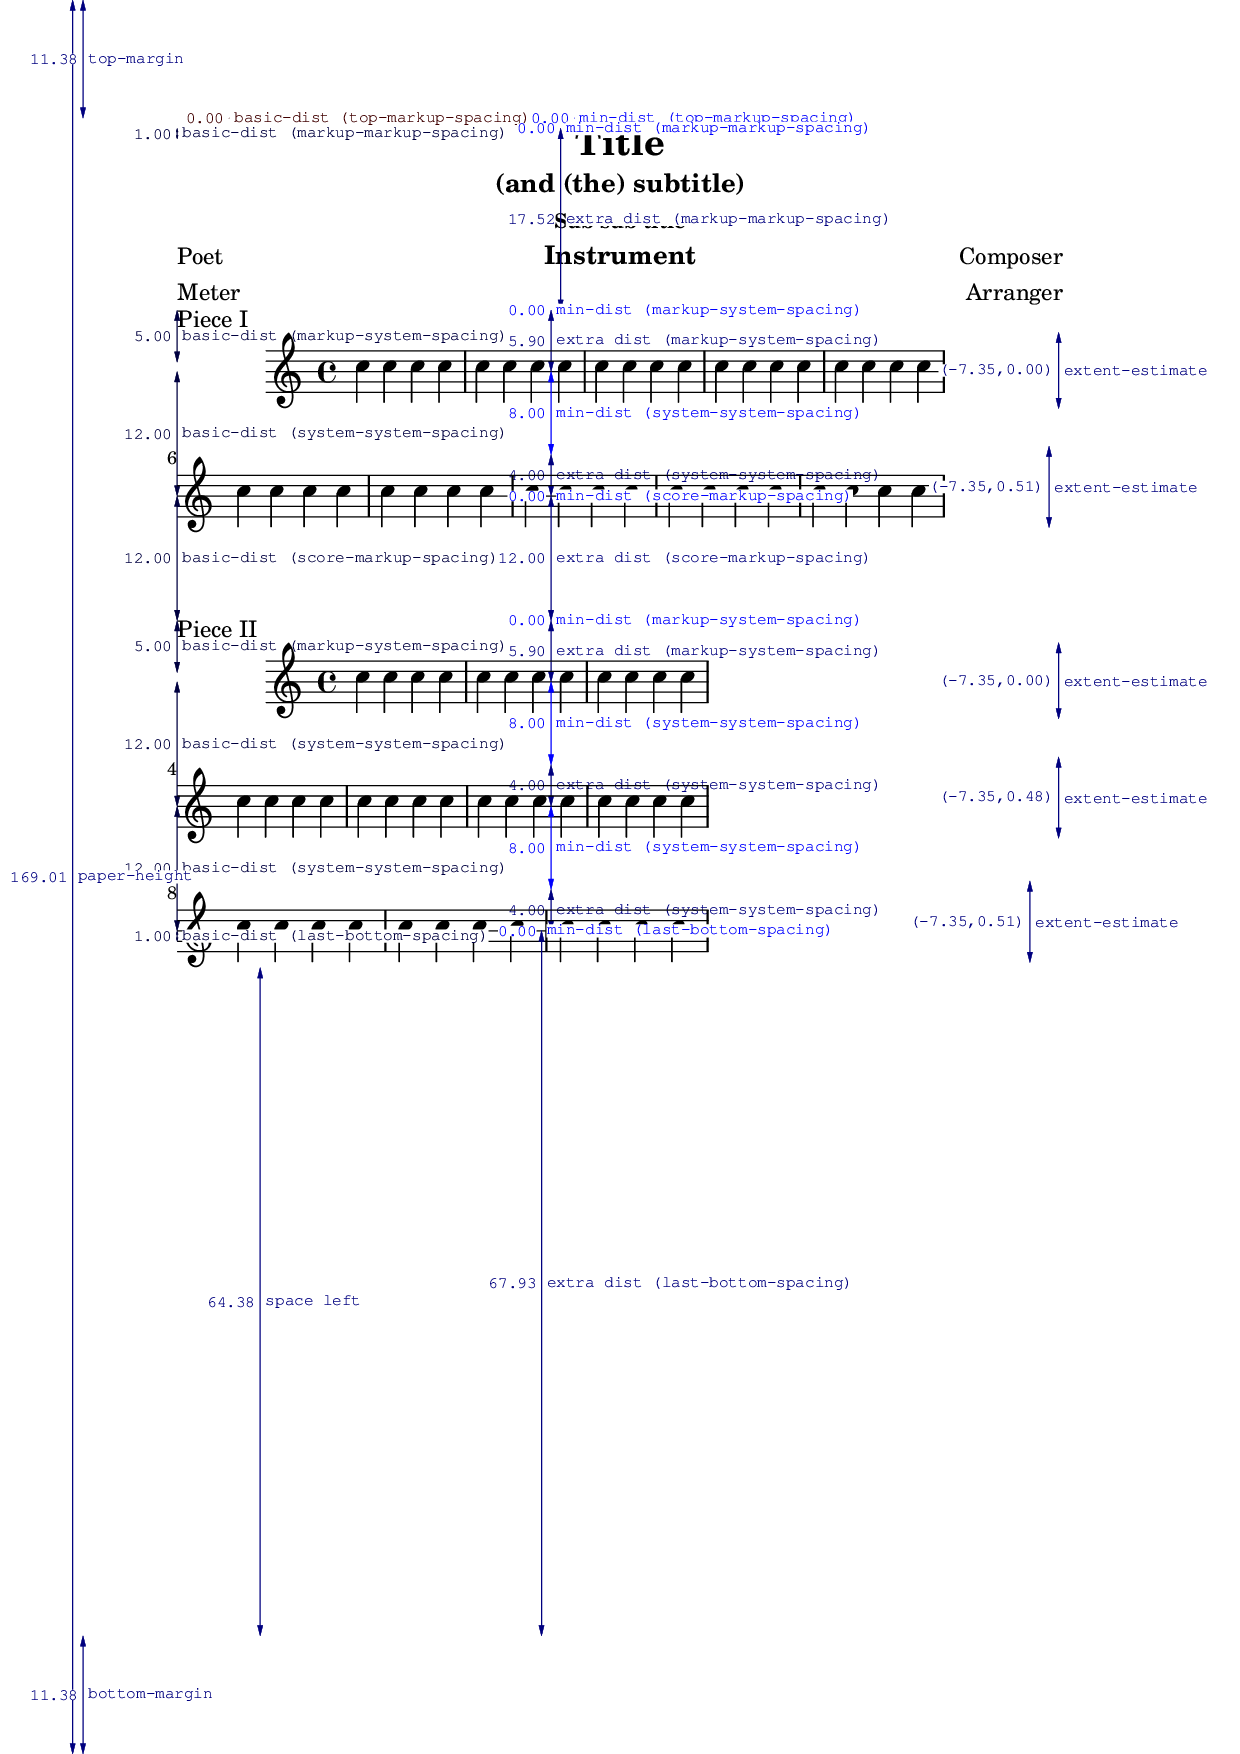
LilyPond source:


\version "2.7.39"


    
\header {

     texidoc = "This shows how different settings on \paper modify the
general page layout. Basically \paper will set the values for the
whole paper while \layout for each \score block.

This file is best viewed outside the collated files document.
" 

 
    title = "Title"
    subtitle = "(and (the) subtitle)"
    subsubtitle = "Sub sub title"
    poet = "Poet"
    composer = "Composer"
    texttranslator = "Text Translator"
    meter = "Meter"
    arranger = "Arranger"
    instrument = "Instrument"
  }

\paper {
    %paper-width = 2\cm
    %paper-height = 2\cm
    top-margin = 2\cm
    bottom-margin = 2\cm
    %heap-separation = 7\cm
    %foot-separation = 7\cm
    ragged-bottom = ##t
    ragged-last-bottom = ##t
    left-margin = 3\cm
    line-width = 15\cm
    %rigthmargin = 3\cm
    interscoreline = 3\cm

    annotate-spacing = ##t


    
  }


\book {
    \score {
        \relative c'' {
            \repeat unfold 10 {
                \repeat unfold 4 {c4}
            }
        }
        \header {piece = "Piece I"}
        \layout {line-width = 13\cm}
    }
    \score {
        \relative c'' {
            \repeat unfold 10 {
                \repeat unfold 4 {c4}
            }
        }
        \header {
	  breakbefore = ##f
	  piece = "Piece II"
	}
        \layout {line-width = 9\cm}
    }
}
